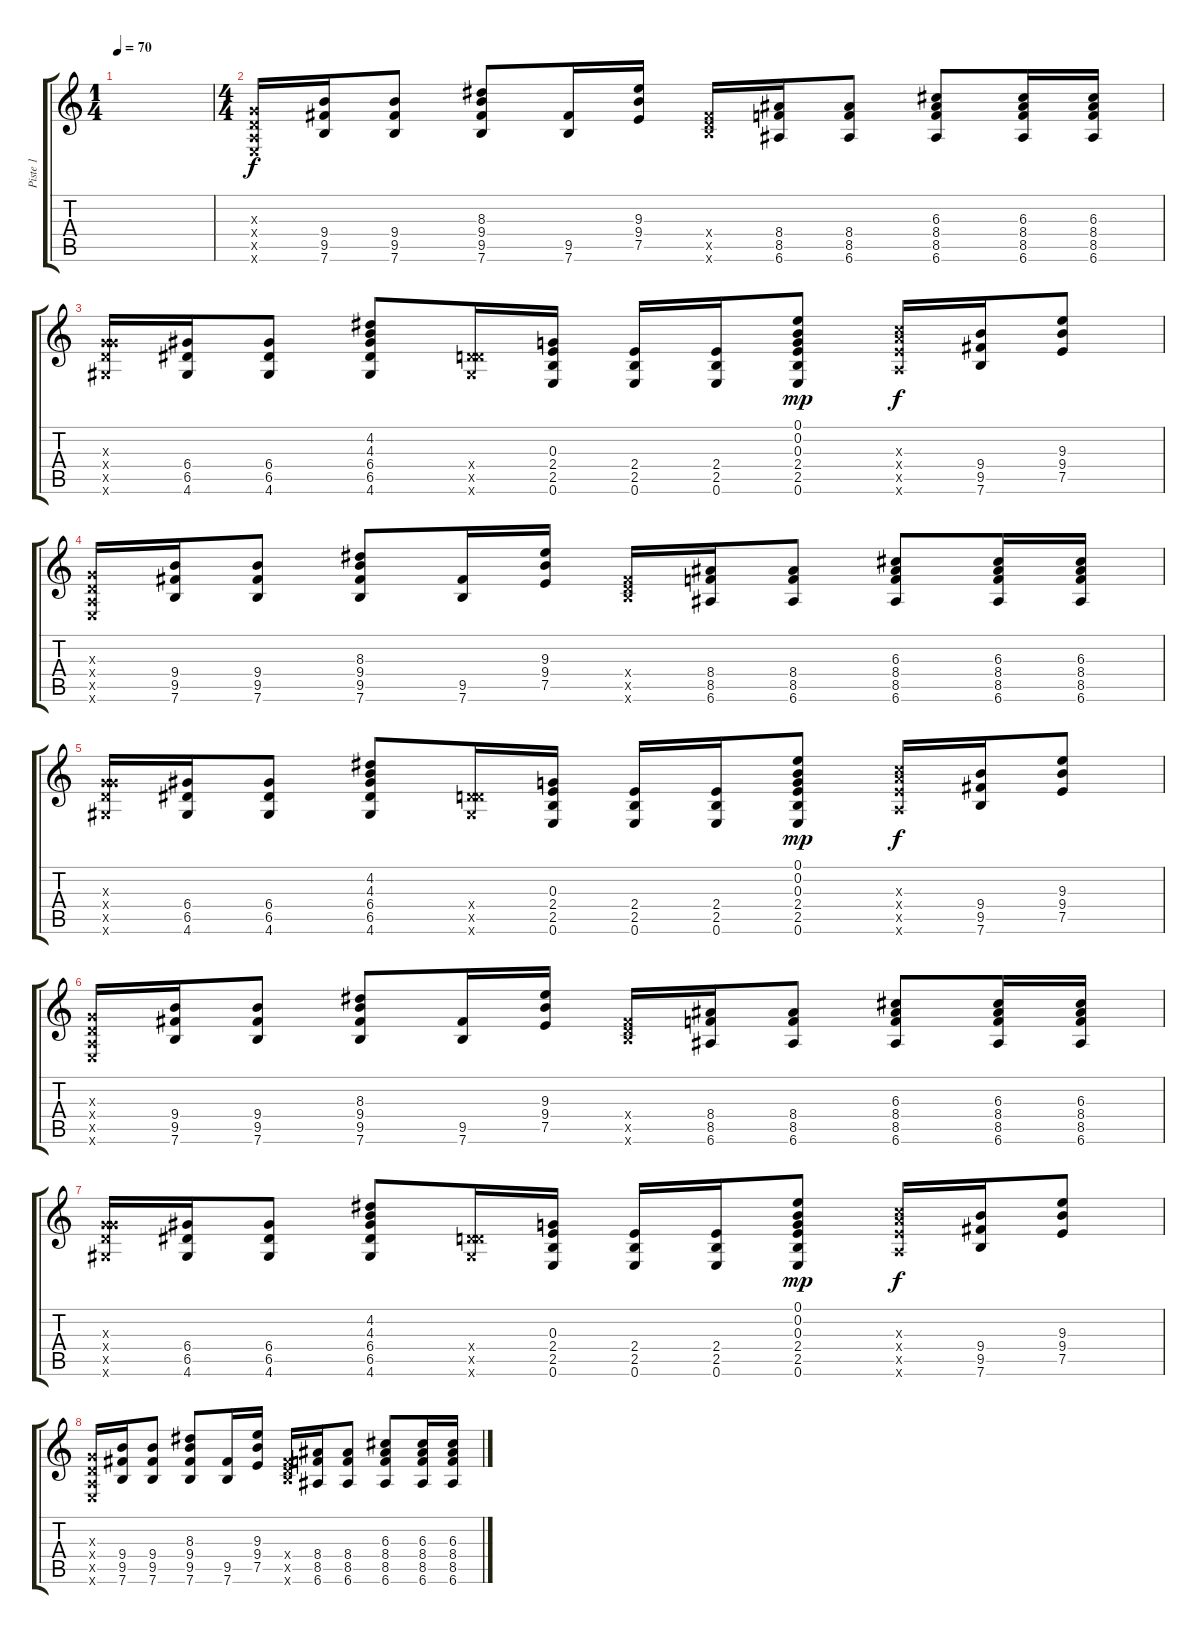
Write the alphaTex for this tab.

\track ("Piste 1" "Piste 1") {instrument acousticguitarsteel}
\staff {score tabs}
\tuning (E4 B3 G3 D3 A2 E2) {hide}
\ts (1 4)
\tempo 70
\clef g2
\ks c
|
\ts (4 4)
\section ("" "")
(0.3{x} 0.4{x} 0.5{x} 0.6{x}).16 (9.4 9.5 7.6).16 (9.4 9.5 7.6).8 (8.3 9.4 9.5 7.6).8 (9.5 7.6).16 (9.3 9.4 7.5).16 (0.4{x} 9.5{x} 7.6{x}).16{balance 14} (8.4 8.5 6.6).16 (8.4 8.5 6.6).8 (6.3 8.4 8.5 6.6).8 (6.3 8.4 8.5 6.6).16 (6.3 8.4 8.5 6.6).16 |
(0.3{x} 5.4{x} 5.5{x} 4.6{x}).16 (6.4 6.5 4.6).16 (6.4 6.5 4.6).8 (4.2 4.3 6.4 6.5 4.6).8 (0.4{x} 5.5{x} 4.6{x}).16 (0.3 2.4 2.5 0.6).16 (2.4 2.5 0.6).16 (2.4 2.5 0.6).16 (0.1 0.2 0.3 2.4 2.5 0.6).8{dy mp} (5.3{x} 7.4{x} 7.5{x} 5.6{x}).16{dy f} (9.4 9.5 7.6).16 (9.3 9.4 7.5).8 |
(0.3{x} 0.4{x} 0.5{x} 0.6{x}).16 (9.4 9.5 7.6).16 (9.4 9.5 7.6).8 (8.3 9.4 9.5 7.6).8 (9.5 7.6).16 (9.3 9.4 7.5).16 (0.4{x} 9.5{x} 7.6{x}).16 (8.4 8.5 6.6).16 (8.4 8.5 6.6).8 (6.3 8.4 8.5 6.6).8 (6.3 8.4 8.5 6.6).16 (6.3 8.4 8.5 6.6).16 |
(0.3{x} 5.4{x} 5.5{x} 4.6{x}).16 (6.4 6.5 4.6).16 (6.4 6.5 4.6).8 (4.2 4.3 6.4 6.5 4.6).8 (0.4{x} 5.5{x} 4.6{x}).16 (0.3 2.4 2.5 0.6).16 (2.4 2.5 0.6).16 (2.4 2.5 0.6).16 (0.1 0.2 0.3 2.4 2.5 0.6).8{dy mp} (5.3{x} 7.4{x} 7.5{x} 5.6{x}).16{dy f} (9.4 9.5 7.6).16 (9.3 9.4 7.5).8 |
\section ("" "")
(0.3{x} 0.4{x} 0.5{x} 0.6{x}).16 (9.4 9.5 7.6).16 (9.4 9.5 7.6).8 (8.3 9.4 9.5 7.6).8 (9.5 7.6).16 (9.3 9.4 7.5).16 (0.4{x} 9.5{x} 7.6{x}).16 (8.4 8.5 6.6).16 (8.4 8.5 6.6).8 (6.3 8.4 8.5 6.6).8 (6.3 8.4 8.5 6.6).16 (6.3 8.4 8.5 6.6).16 |
(0.3{x} 5.4{x} 5.5{x} 4.6{x}).16 (6.4 6.5 4.6).16 (6.4 6.5 4.6).8 (4.2 4.3 6.4 6.5 4.6).8 (0.4{x} 5.5{x} 4.6{x}).16 (0.3 2.4 2.5 0.6).16 (2.4 2.5 0.6).16 (2.4 2.5 0.6).16 (0.1 0.2 0.3 2.4 2.5 0.6).8{dy mp} (5.3{x} 7.4{x} 7.5{x} 5.6{x}).16{dy f} (9.4 9.5 7.6).16 (9.3 9.4 7.5).8 |
(0.3{x} 0.4{x} 0.5{x} 0.6{x}).16 (9.4 9.5 7.6).16 (9.4 9.5 7.6).8 (8.3 9.4 9.5 7.6).8 (9.5 7.6).16 (9.3 9.4 7.5).16 (0.4{x} 9.5{x} 7.6{x}).16 (8.4 8.5 6.6).16 (8.4 8.5 6.6).8 (6.3 8.4 8.5 6.6).8 (6.3 8.4 8.5 6.6).16 (6.3 8.4 8.5 6.6).16
